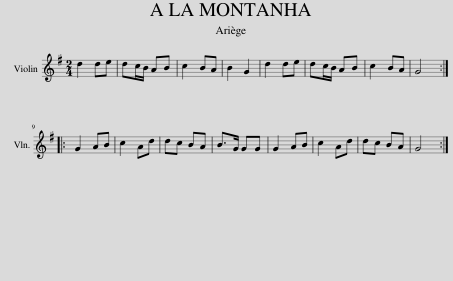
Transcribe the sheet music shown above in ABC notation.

X:1
L:1/8
M:2/4
I:linebreak $
K:G
V:1 treble
V:1
 d2 de | dc/B/ AB | c2 BA | B2 G2 | d2 de | %5
 dc/B/ AB | c2 BA | G4 ::$ G2 AB | c2 Ad | %10
 dc BA | B>G GG | G2 AB | c2 Ad | dc BA | %15
 G4 :| %16
